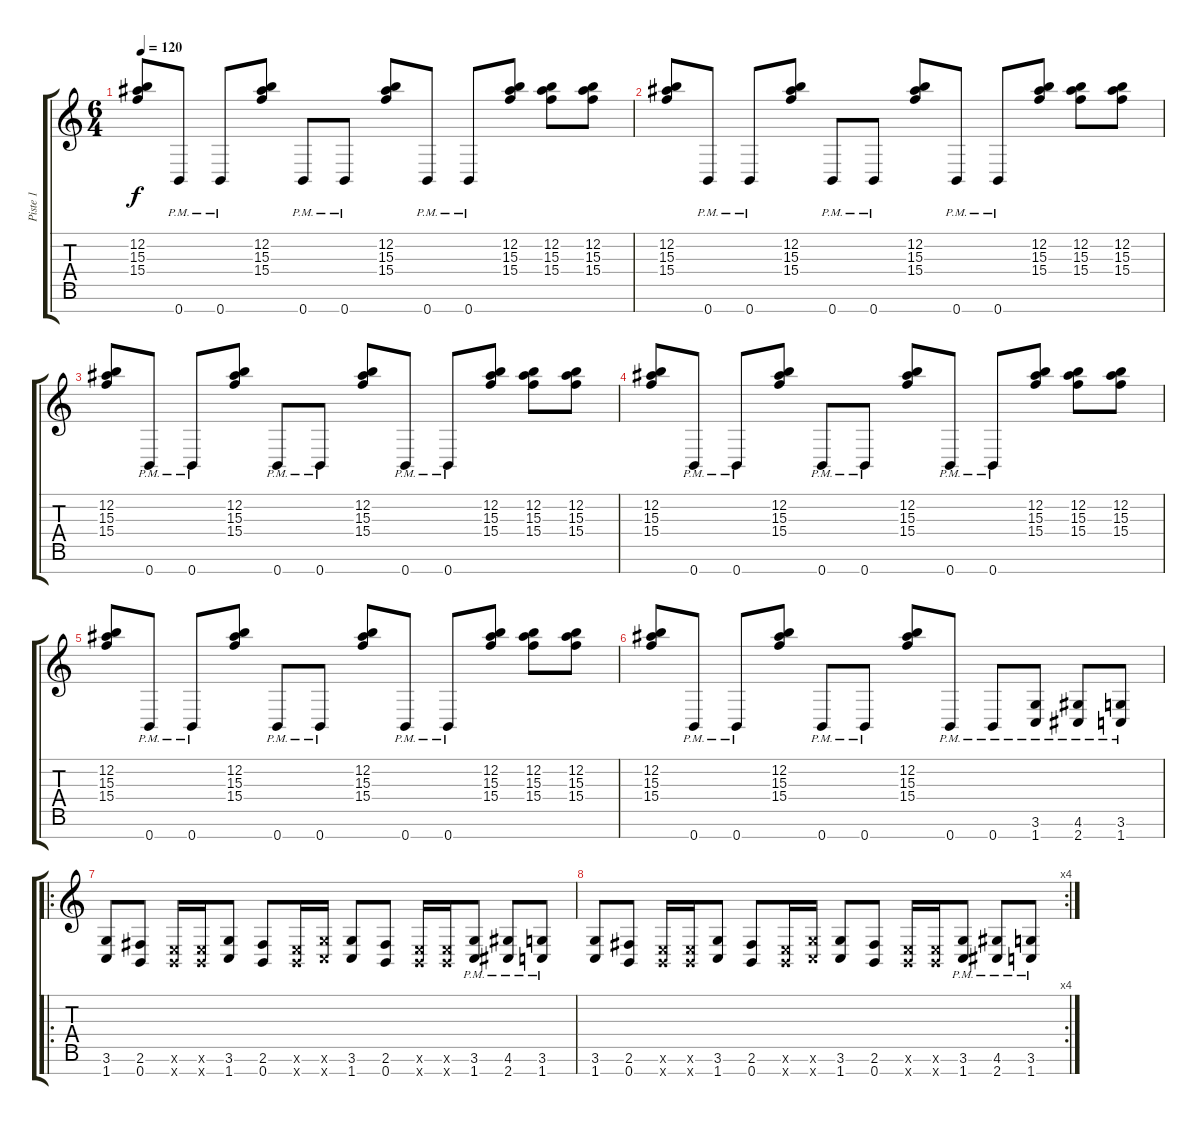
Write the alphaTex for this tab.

\track ("Piste 1" "Piste 1") {instrument electricguitarclean}
\staff {score tabs}
\tuning (E4 B3 G3 D3 A2 E2 B1) {hide}
\ts (6 4)
\tempo 120
\clef g2
\ks c
(12.2 15.3 15.4).8{dy f instrument distortionguitar} 0.7{pm}.8 0.7{pm}.8 (12.2 15.3 15.4).8{instrument distortionguitar} 0.7{pm}.8 0.7{pm}.8 (12.2 15.3 15.4).8{instrument distortionguitar} 0.7{pm}.8 0.7{pm}.8 (12.2 15.3 15.4).8{instrument distortionguitar} (12.2 15.3 15.4).8{instrument distortionguitar} (12.2 15.3 15.4).8{instrument distortionguitar} |
(12.2 15.3 15.4).8{instrument distortionguitar} 0.7{pm}.8 0.7{pm}.8 (12.2 15.3 15.4).8{instrument distortionguitar} 0.7{pm}.8 0.7{pm}.8 (12.2 15.3 15.4).8{instrument distortionguitar} 0.7{pm}.8 0.7{pm}.8 (12.2 15.3 15.4).8{instrument distortionguitar} (12.2 15.3 15.4).8{instrument distortionguitar} (12.2 15.3 15.4).8{instrument distortionguitar} |
(12.2 15.3 15.4).8{instrument distortionguitar} 0.7{pm}.8 0.7{pm}.8 (12.2 15.3 15.4).8{instrument distortionguitar} 0.7{pm}.8 0.7{pm}.8 (12.2 15.3 15.4).8{instrument distortionguitar} 0.7{pm}.8 0.7{pm}.8 (12.2 15.3 15.4).8{instrument distortionguitar} (12.2 15.3 15.4).8{instrument distortionguitar} (12.2 15.3 15.4).8{instrument distortionguitar} |
(12.2 15.3 15.4).8{instrument distortionguitar} 0.7{pm}.8 0.7{pm}.8 (12.2 15.3 15.4).8{instrument distortionguitar} 0.7{pm}.8 0.7{pm}.8 (12.2 15.3 15.4).8{instrument distortionguitar} 0.7{pm}.8 0.7{pm}.8 (12.2 15.3 15.4).8{instrument distortionguitar} (12.2 15.3 15.4).8{instrument distortionguitar} (12.2 15.3 15.4).8{instrument distortionguitar} |
(12.2 15.3 15.4).8{instrument distortionguitar} 0.7{pm}.8 0.7{pm}.8 (12.2 15.3 15.4).8{instrument distortionguitar} 0.7{pm}.8 0.7{pm}.8 (12.2 15.3 15.4).8{instrument distortionguitar} 0.7{pm}.8 0.7{pm}.8 (12.2 15.3 15.4).8{instrument distortionguitar} (12.2 15.3 15.4).8{instrument distortionguitar} (12.2 15.3 15.4).8{instrument distortionguitar} |
(12.2 15.3 15.4).8{instrument distortionguitar} 0.7{pm}.8 0.7{pm}.8 (12.2 15.3 15.4).8{instrument distortionguitar} 0.7{pm}.8 0.7{pm}.8 (12.2 15.3 15.4).8{instrument distortionguitar} 0.7{pm}.8 0.7{pm}.8 (3.6{pm} 1.7{pm}).8{instrument distortionguitar} (4.6{pm} 2.7{pm}).8{instrument distortionguitar} (3.6{pm} 1.7{pm}).8{instrument distortionguitar} |
\ro
(3.6 1.7).8{instrument distortionguitar} (2.6 0.7).8 (0.6{x} 0.7{x}).16 (0.6{x} 0.7{x}).16 (3.6 1.7).8 (2.6 0.7).8 (0.6{x} 0.7{x}).16 (3.6{x} 1.7{x}).16 (3.6 1.7).8 (2.6 0.7).8 (0.6{x} 0.7{x}).16 (0.6{x} 0.7{x}).16 (3.6{pm} 1.7{pm}).8 (4.6{pm} 2.7{pm}).8 (3.6{pm} 1.7{pm}).8 |
\rc 4
(3.6 1.7).8{instrument distortionguitar} (2.6 0.7).8 (0.6{x} 0.7{x}).16 (0.6{x} 0.7{x}).16 (3.6 1.7).8 (2.6 0.7).8 (0.6{x} 0.7{x}).16 (3.6{x} 1.7{x}).16 (3.6 1.7).8 (2.6 0.7).8 (0.6{x} 0.7{x}).16 (0.6{x} 0.7{x}).16 (3.6{pm} 1.7{pm}).8 (4.6{pm} 2.7{pm}).8 (3.6{pm} 1.7{pm}).8
